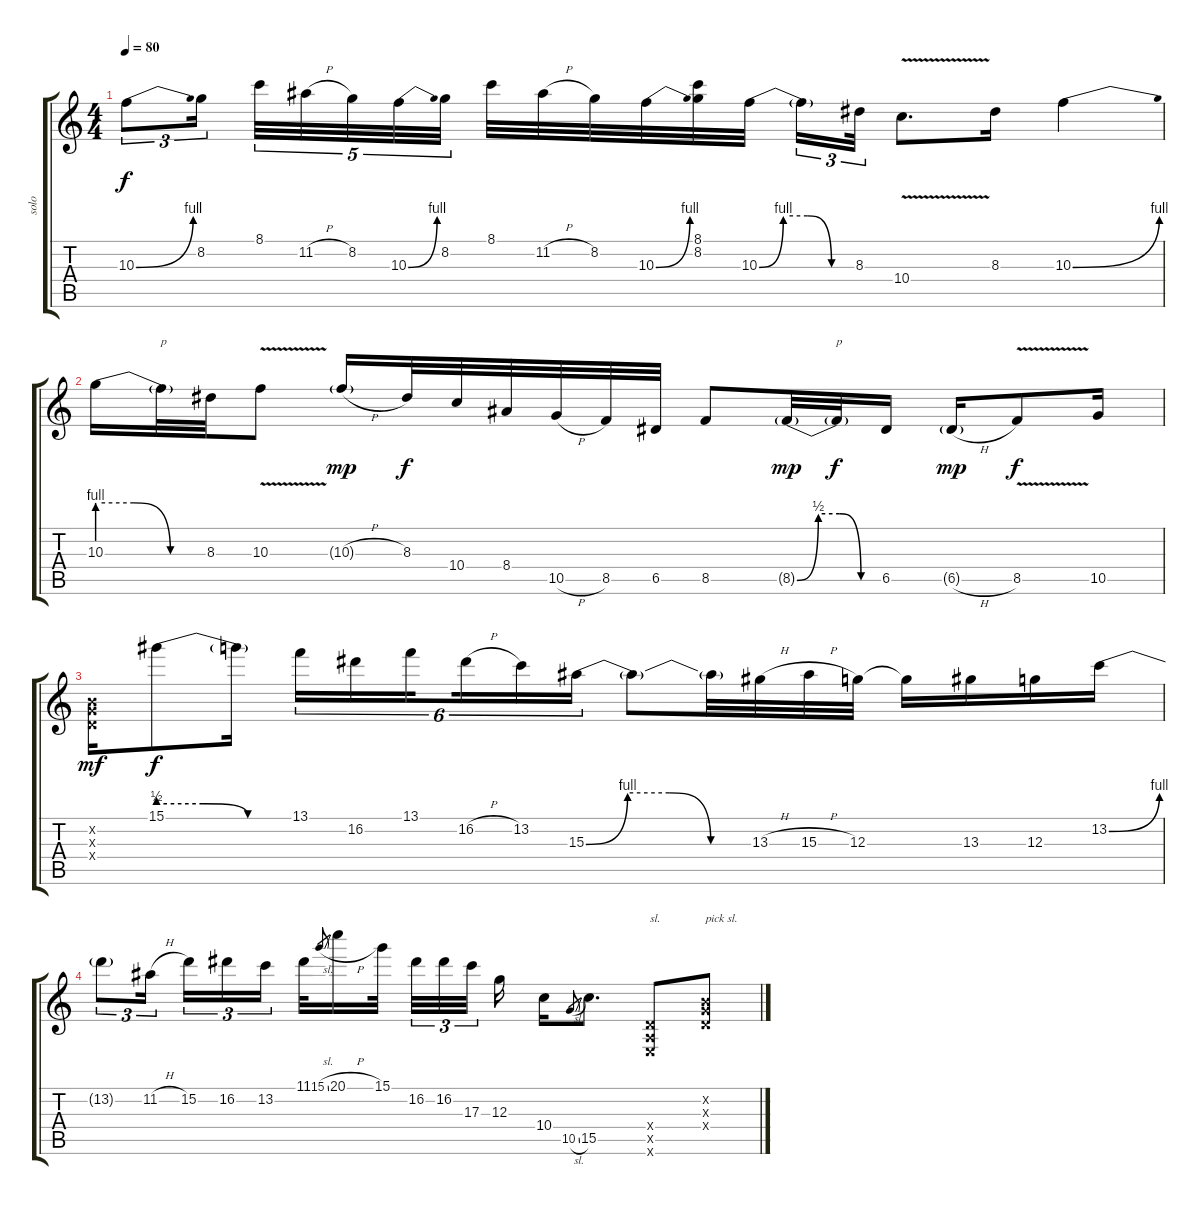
\track ("solo" "solo") {instrument distortionguitar}
\staff {score tabs}
\tuning (E4 B3 G3 D3 A2 E2) {hide}
\ts (4 4)
\tempo 80
\clef g2
\ks c
10.3{be (bend 0 0 60 4)}.8{tu (3 2) dy f instrument distortionguitar} 8.2.16{tu (3 2) beam splitsecondary} 8.1.32{tu (5 4)} 11.2{h}.32{tu (5 4)} 8.2.32{tu (5 4)} 10.3{be (bend 0 0 60 4)}.32{tu (5 4)} 8.2.32{tu (5 4)} 8.1.32 11.2{h}.32 8.2.32 10.3{be (bend 0 0 60 4)}.32 (8.1 8.2).32 10.3{be (custom 0 0 15 4 30 4 45 0 60 0)}.32{beam splitsecondary} 10.3{t}.16{tu (3 2)} 8.3.32{tu (3 2)} 10.4{v}.8{d} 8.3.16 10.3{be (bend 0 0 60 4)}.4 |
10.3{be (custom 0 4 20 4 40 0 60 0)}.16 10.3{t}.32{txt "p"} 8.3.32 10.3{v}.8 10.3{h g}.16{dy mp} 8.3.32{dy f} 10.4.32 8.4.32 10.5{h}.32 8.5.32 6.5.32 8.5.8 8.5{be (custom 0 0 15 2 30 2 45 0 60 0) g}.32{dy mp} 8.5{t}.32{txt "p" dy f} 6.5.16 6.5{h g}.16{dy mp} 8.5{v}.8{dy f} 10.5.16 |
(0.2{x} 0.3{x} 0.4{x}).16{dy mf} 15.1{be (custom 0 2 20 2 40 0 60 0)}.8{dy f} 15.1{t}.16 13.1.16{tu (6 4)} 16.2.16{tu (6 4)} 13.1.16{tu (6 4) beam splitsecondary} 16.2{h}.16{tu (6 4)} 13.2.16{tu (6 4)} 15.3{be (custom 0 0 15 4 30 4 45 0 60 0)}.16{tu (6 4)} 15.3{t}.8 15.3{t}.32 13.3{h}.32 15.3{h}.32 12.3.32 12.3{t}.16 13.3.16 12.3.16 13.2{be (bend 0 0 60 4)}.16 |
13.2{t}.8{tu (3 2)} 11.2{h}.16{tu (3 2) beam splitsecondary} 15.2.16{tu (3 2)} 16.2.16{tu (3 2)} 13.2.16{tu (3 2)} 11.1.32 15.1{sl}.8{gr} 20.1{h}.16 15.1.32{beam splitsecondary} 16.2.32{tu (3 2)} 16.2.32{tu (3 2)} 17.3.32{tu (3 2) beam splitsecondary} 12.3.16 10.4.16 10.5{sl}.8{gr} 15.5.8{d} (0.4{x} 0.5{x} 0.6{x}).8{txt "sl." instrument guitarfretnoise} (0.2{x} 0.3{x} 0.4{x}).8{txt "pick sl."}
